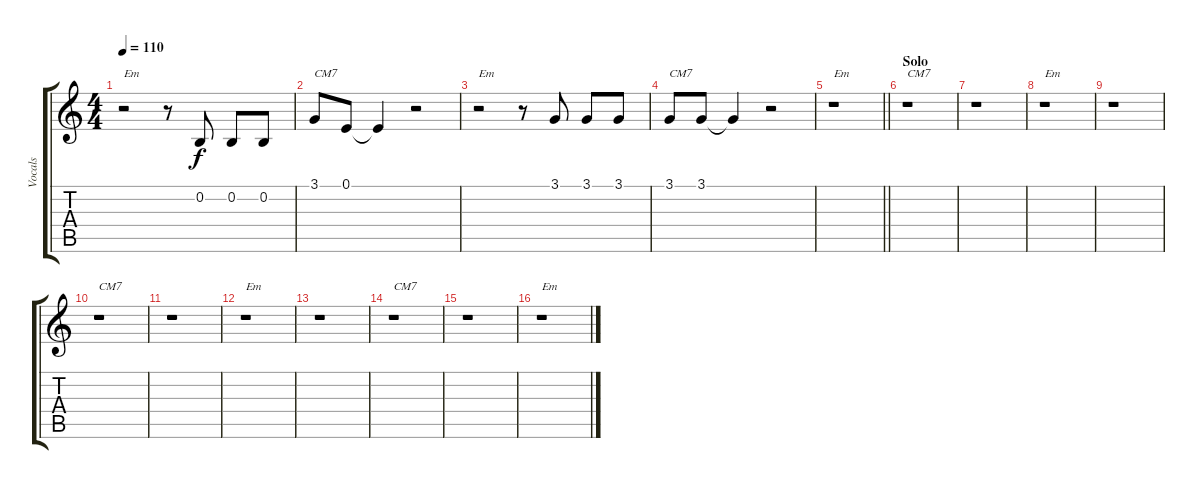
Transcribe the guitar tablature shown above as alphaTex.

\track ("Vocals" "Vocals") {instrument sopranosax}
\staff {score tabs}
\tuning (E4 B3 G3 D3 A2 E2) {hide}
\ts (4 4)
\tempo 110
\clef g2
\ks c
r.2{txt "Em" dy f} r.8 0.2.8 0.2.8 0.2.8 |
3.1.8{txt "CM7"} 0.1.8 0.1{t}.4 r.2 |
r.2{txt "Em"} r.8 3.1.8 3.1.8 3.1.8 |
3.1.8{txt "CM7"} 3.1.8 3.1{t}.4 r.2 |
\barLineRight lightlight
r.1{txt "Em"} |
\section ("" "Solo")
r.1{txt "CM7"} |
r.1 |
r.1{txt "Em"} |
r.1 |
r.1{txt "CM7"} |
r.1 |
r.1{txt "Em"} |
r.1 |
r.1{txt "CM7"} |
r.1 |
r.1{txt "Em"}
